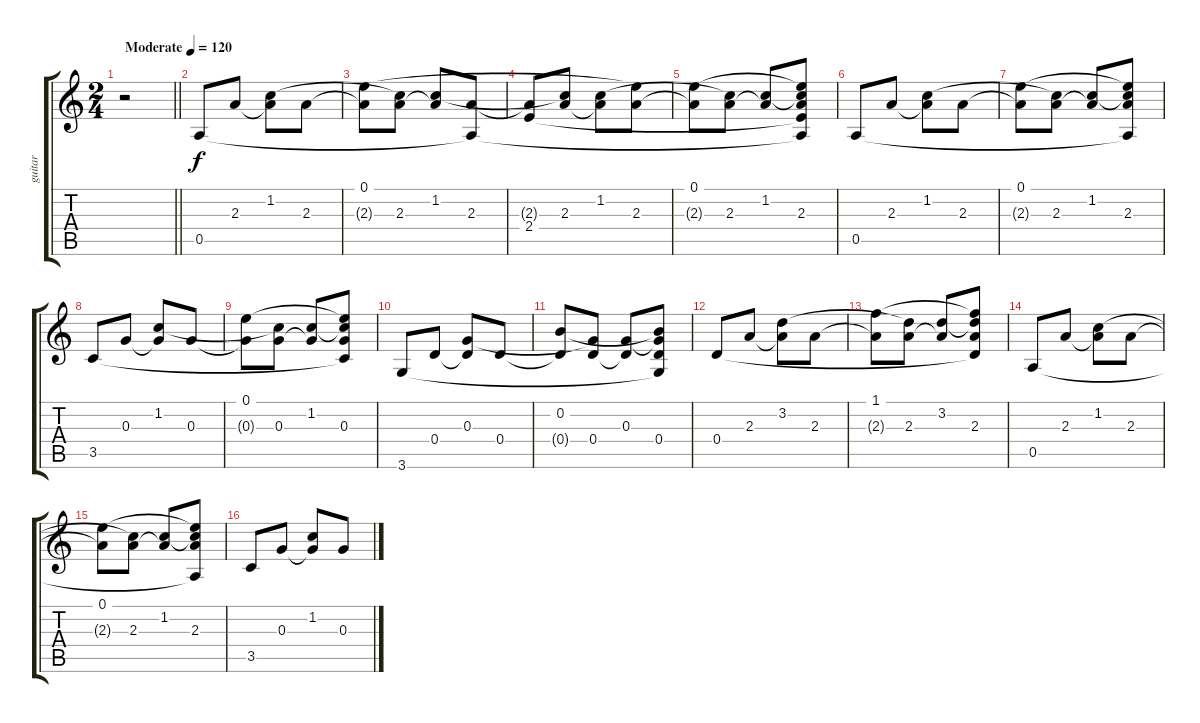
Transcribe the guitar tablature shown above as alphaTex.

\track ("guitar      tertia" "guitar    ") {instrument acousticguitarnylon}
\staff {score tabs}
\tuning (E4 B3 G3 D3 A2 E2) {hide}
\ts (2 4)
\tempo (120 "Moderate")
\clef g2
\barLineRight lightlight
\ks c
r.2{dy f instrument acousticguitarnylon} |
0.5.8 2.3.8 (1.2 2.3{t}).8 2.3.8 |
(0.1 2.3{t}).8 (1.2{t} 2.3).8 (1.2 2.3{t}).8 (2.3 0.5{t}).8 |
(2.3{t} 2.4).8 (1.2{t} 2.3).8 (1.2 2.3{t}).8 (0.1{t} 2.3).8 |
(0.1 2.3{t}).8 (1.2{t} 2.3).8 (1.2 2.3{t}).8 (0.1{t} 1.2{t} 2.3 2.4{t} 0.5{t}).8 |
0.5.8 2.3.8 (1.2 2.3{t}).8 2.3.8 |
(0.1 2.3{t}).8 (1.2{t} 2.3).8 (1.2 2.3{t}).8 (0.1{t} 1.2{t} 2.3 0.5{t}).8 |
3.5.8 0.3.8 (1.2 0.3{t}).8 0.3.8 |
(0.1 0.3{t}).8 (1.2{t} 0.3).8 (1.2 0.3{t}).8 (0.1{t} 1.2{t} 0.3 3.5{t}).8 |
3.6.8 0.4.8 (0.3 0.4{t}).8 0.4.8 |
(0.2 0.4{t}).8 (0.3{t} 0.4).8 (0.3 0.4{t}).8 (0.2{t} 0.3{t} 0.4 3.6{t}).8 |
0.4.8 2.3.8 (3.2 2.3{t}).8 2.3.8 |
(1.1 2.3{t}).8 (3.2{t} 2.3).8 (3.2 2.3{t}).8 (1.1{t} 3.2{t} 2.3 0.4{t}).8 |
0.5.8 2.3.8 (1.2 2.3{t}).8 2.3.8 |
(0.1 2.3{t}).8 (1.2{t} 2.3).8 (1.2 2.3{t}).8 (0.1{t} 1.2{t} 2.3 0.5{t}).8 |
3.5.8 0.3.8 (1.2 0.3{t}).8 0.3.8
